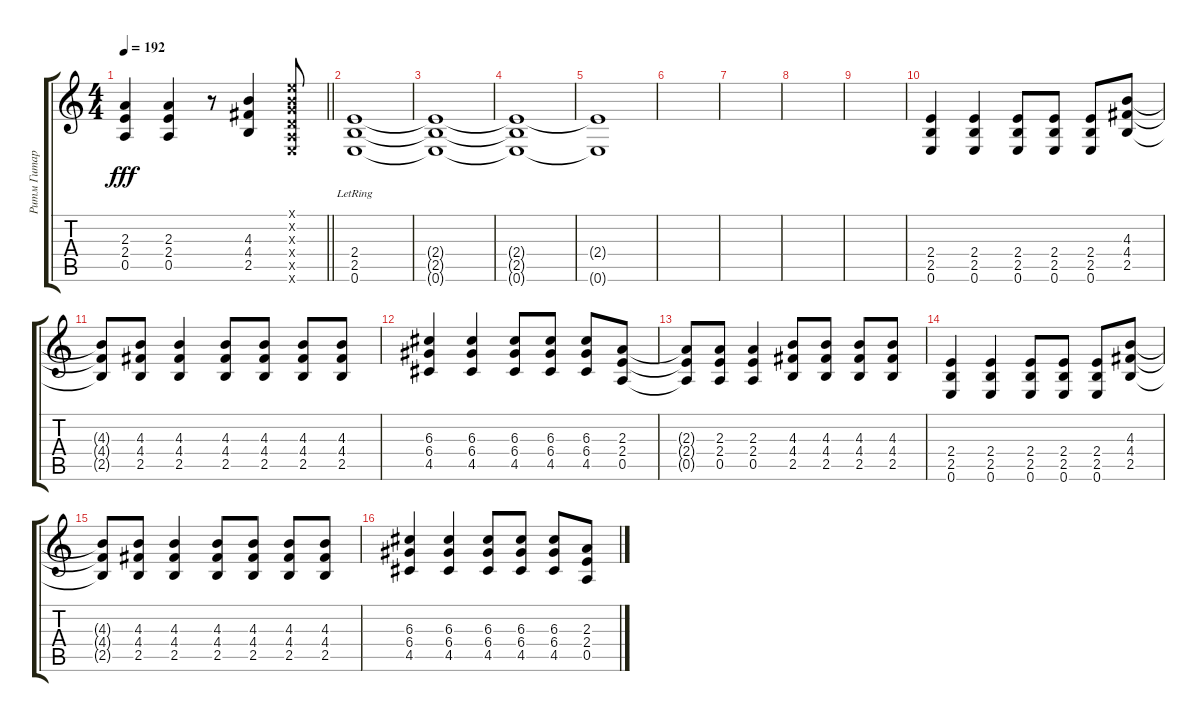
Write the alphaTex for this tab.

\track ("Ритм Гитара (Bizzy D)" "Ритм Гитар") {instrument overdrivenguitar}
\staff {score tabs}
\tuning (E4 B3 G3 D3 A2 E2) {hide}
\ts (4 4)
\tempo 192
\clef g2
\barLineRight lightlight
\ks c
(2.3 2.4 0.5).4{dy fff} (2.3 2.4 0.5).4 r.8 (4.3 4.4 2.5).4 (0.1{x} 0.2{x} 0.3{x} 0.4{x} 0.5{x} 0.6{x}).8 |
(2.4{lr} 2.5{lr} 0.6{lr}).1 |
(2.4{t} 2.5{t} 0.6{t}).1 |
(2.4{t} 2.5{t} 0.6{t}).1 |
(2.4{t} 0.6{t}).1 |
|
|
|
|
(2.4 2.5 0.6).4 (2.4 2.5 0.6).4 (2.4 2.5 0.6).8 (2.4 2.5 0.6).8 (2.4 2.5 0.6).8 (4.3 4.4 2.5).8 |
(4.3{t} 4.4{t} 2.5{t}).8 (4.3 4.4 2.5).8 (4.3 4.4 2.5).4 (4.3 4.4 2.5).8 (4.3 4.4 2.5).8 (4.3 4.4 2.5).8 (4.3 4.4 2.5).8 |
(6.3 6.4 4.5).4 (6.3 6.4 4.5).4 (6.3 6.4 4.5).8 (6.3 6.4 4.5).8 (6.3 6.4 4.5).8 (2.3 2.4 0.5).8 |
(2.3{t} 2.4{t} 0.5{t}).8 (2.3 2.4 0.5).8 (2.3 2.4 0.5).4 (4.3 4.4 2.5).8 (4.3 4.4 2.5).8 (4.3 4.4 2.5).8 (4.3 4.4 2.5).8 |
(2.4 2.5 0.6).4 (2.4 2.5 0.6).4 (2.4 2.5 0.6).8 (2.4 2.5 0.6).8 (2.4 2.5 0.6).8 (4.3 4.4 2.5).8 |
(4.3{t} 4.4{t} 2.5{t}).8 (4.3 4.4 2.5).8 (4.3 4.4 2.5).4 (4.3 4.4 2.5).8 (4.3 4.4 2.5).8 (4.3 4.4 2.5).8 (4.3 4.4 2.5).8 |
(6.3 6.4 4.5).4 (6.3 6.4 4.5).4 (6.3 6.4 4.5).8 (6.3 6.4 4.5).8 (6.3 6.4 4.5).8 (2.3 2.4 0.5).8
